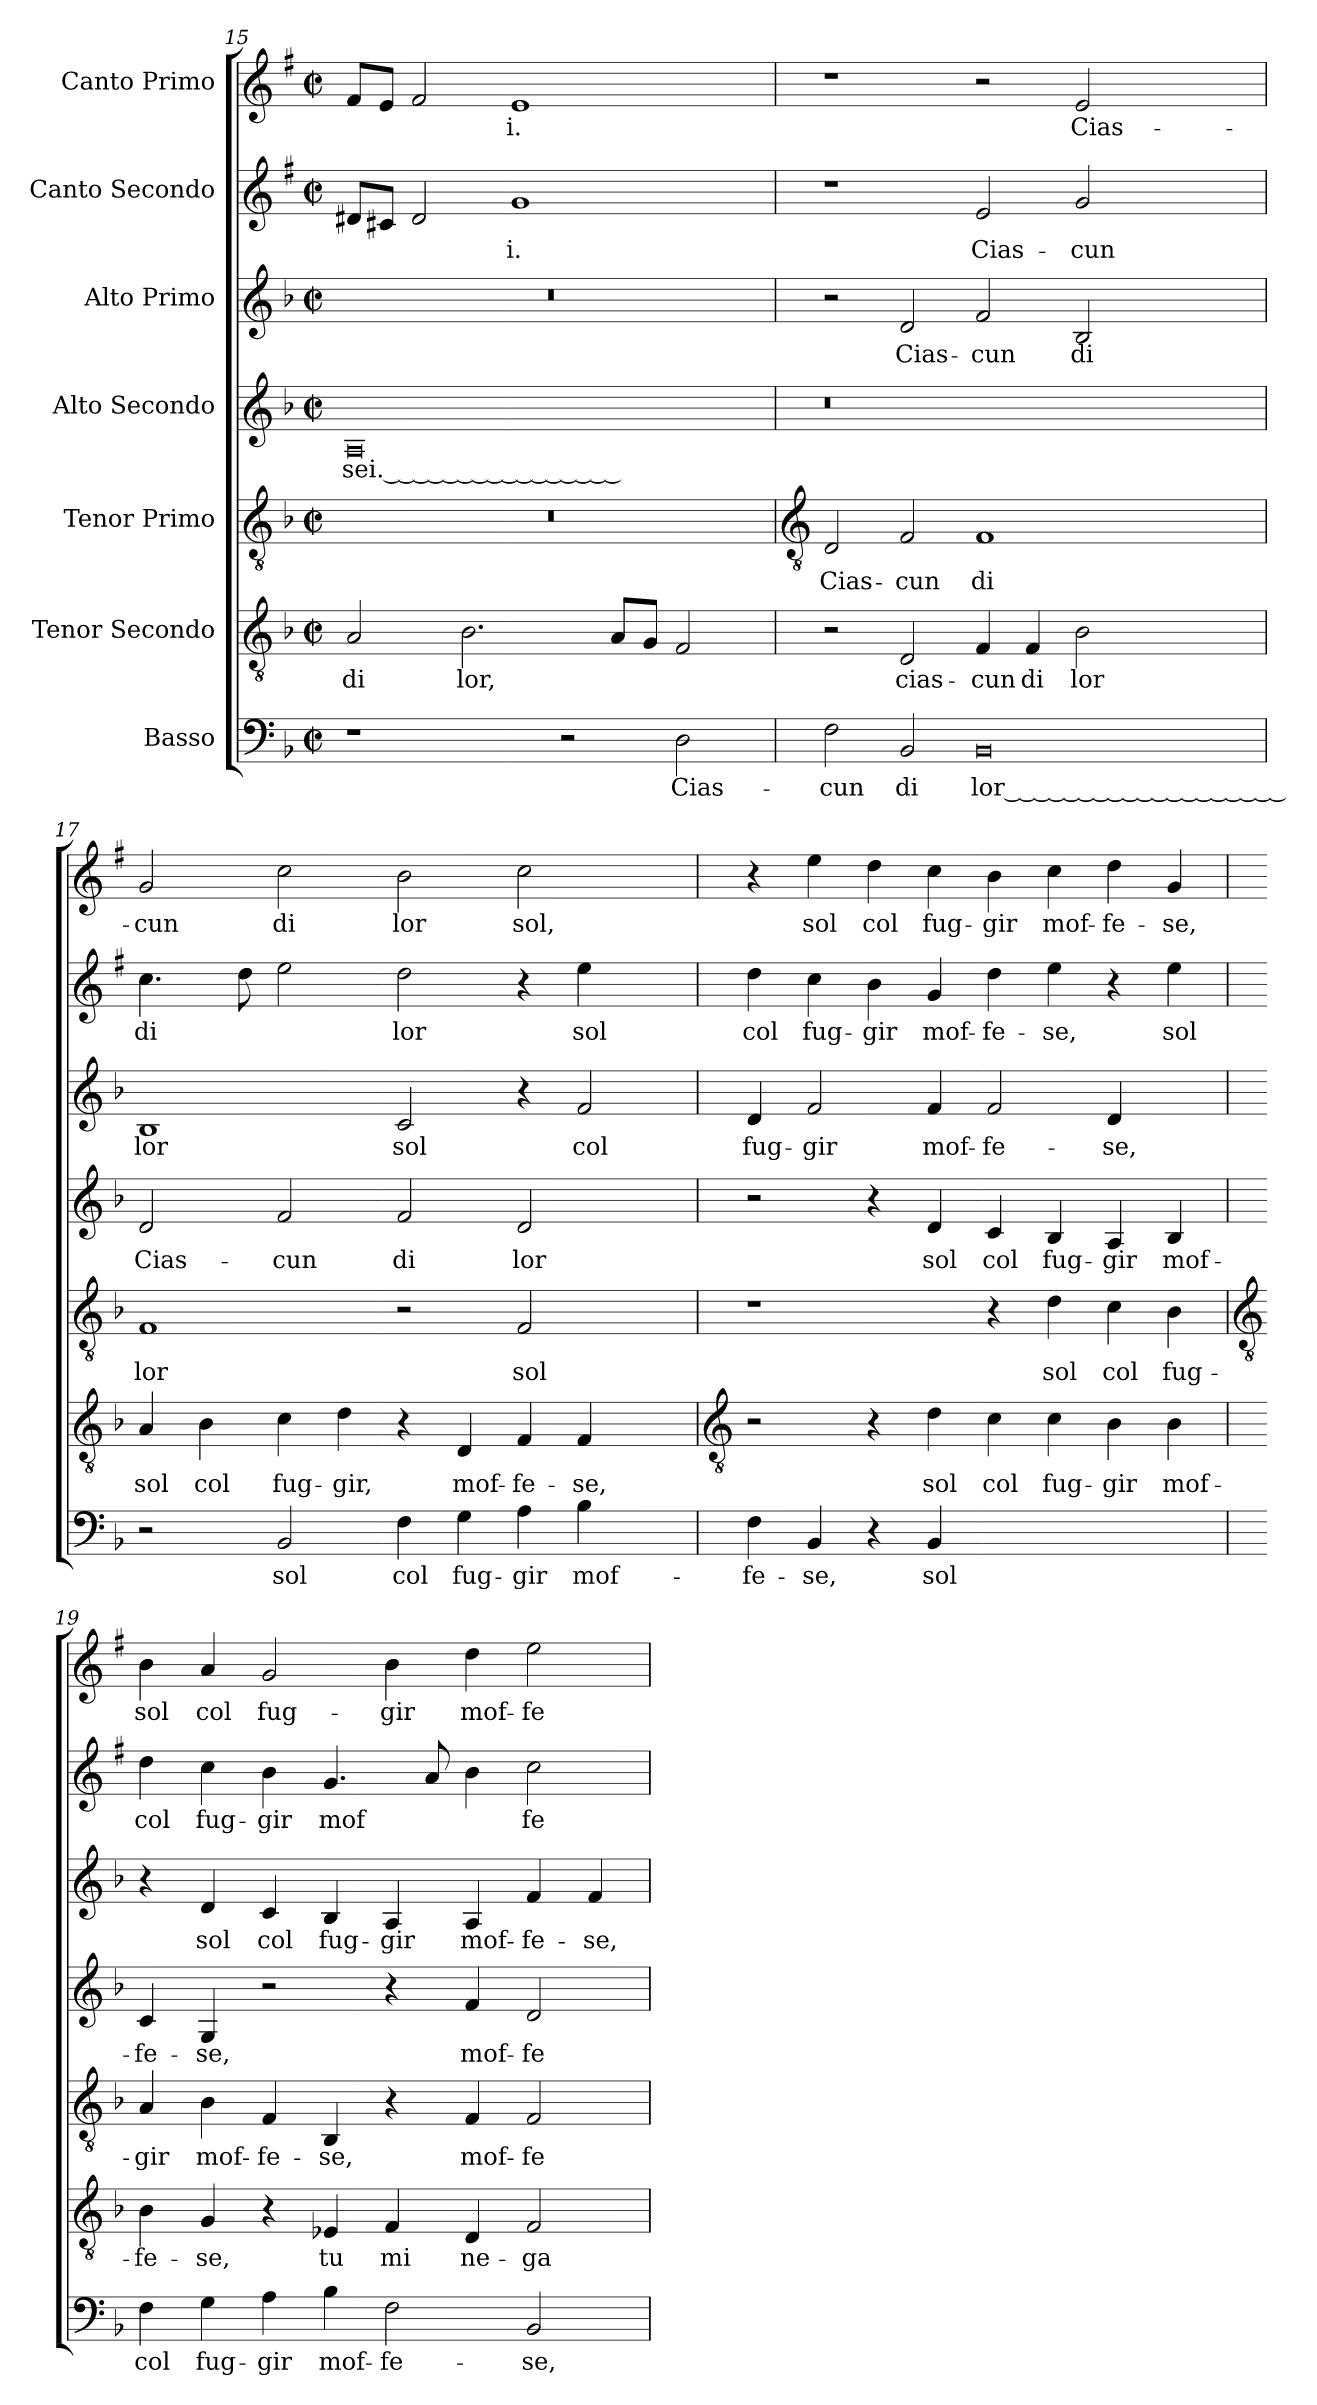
**kern	**text	**kern	**text	**kern	**text	**kern	**text	**kern	**text	**kern	**text	**kern	**text
*part7	*part7	*part6	*part6	*part5	*part5	*part4	*part4	*part3	*part3	*part2	*part2	*part1	*part1
*staff7	*staff7	*staff6	*staff6	*staff5	*staff5	*staff4	*staff4	*staff3	*staff3	*staff2	*staff2	*staff1	*staff1
*I"Basso	*	*I"Tenor Secondo	*	*I"Tenor Primo	*	*I"Alto Secondo	*	*I"Alto Primo	*	*I"Canto Secondo	*	*I"Canto Primo	*
!!LO:LB:g=z
*clefF4	*	*clefGv2	*	*clefGv2	*	*clefG2	*	*clefG2	*	*clefG2	*	*clefG2	*
*	*	*	*	*	*	*	*	*	*	*ITrd1c2	*	*ITrd1c2	*
*k[b-]	*	*k[b-]	*	*k[b-]	*	*k[b-]	*	*k[b-]	*	*k[b-]	*	*k[b-]	*
*F:	*	*F:	*	*F:	*	*F:	*	*F:	*	*F:	*	*F:	*
*M4/2	*	*M4/2	*	*M4/2	*	*M4/2	*	*M4/2	*	*M4/2	*	*M4/2	*
*met(c|)	*	*met(c|)	*	*met(c|)	*	*met(c|)	*	*met(c|)	*	*met(c|)	*	*met(c|)	*
=15A	=15A	=15A	=15A	=15A	=15A	=15A	=15A	=15A	=15A	=15A	=15A	=15A	=15A
!	!	!	!LO:LY:b	!	!	!	!LO:LY:b	!	!	!	!	!	!
1r	.	2A	di	0r	.	0A	sei._________________	0r	.	8c#L	.	8eL	.
.	.	.	.	.	.	.	.	.	.	8BJ	.	8dJ	.
.	.	.	.	.	.	.	.	.	.	2c#	.	2e	.
!	!	!	!LO:LY:b	!	!	!	!	!	!	!	!	!	!
.	.	2.B-	lor,	.	.	.	.	.	.	.	.	.	.
!	!	!	!	!	!	!	!	!	!	!	!LO:LY:b	!	!LO:LY:b
.	.	.	.	.	.	.	.	.	.	1f	-i.	1d	-i.
2r	.	.	.	.	.	.	.	.	.	.	.	.	.
.	.	8AL	.	.	.	.	.	.	.	.	.	.	.
.	.	8GJ	.	.	.	.	.	.	.	.	.	.	.
!	!LO:LY:b	!	!	!	!	!	!	!	!	!	!	!	!
2D	Cias-	2F	.	.	.	.	.	.	.	.	.	.	.
.	.	.	.	.	.	.	.	.	.	4ryy	.	4ryy	.
!!LO:LB:g=z
=16	=16	=16	=16	=16	=16	=16	=16	=16	=16	=16	=16	=16	=16
*	*	*	*	*clefGv2	*	*	*	*	*	*	*	*	*
!	!LO:LY:b	!	!	!	!LO:LY:b	!	!	!	!	!	!	!	!
2F	-cun	2r	.	2D	Cias-	0r	.	2r	.	1r	.	1r	.
!	!LO:LY:b	!	!LO:LY:b	!	!LO:LY:b	!	!	!	!LO:LY:b	!	!	!	!
2BB-	di	2D	cias-	2F	-cun	.	.	2d	Cias-	.	.	.	.
!	!LO:LY:b	!	!LO:LY:b	!	!LO:LY:b	!	!	!	!LO:LY:b	!	!LO:LY:b	!	!
0BB-	lor____________________	4F	-cun	1F	di	.	.	2f	-cun	2d	Cias-	2r	.
!	!	!	!LO:LY:b	!	!	!	!	!	!	!	!	!	!
.	.	4F	di	.	.	.	.	.	.	.	.	.	.
!	!	!	!LO:LY:b	!	!	!	!	!	!LO:LY:b	!	!LO:LY:b	!	!LO:LY:b
.	.	2B-	lor	.	.	.	.	2B-	di	2f	-cun	2d	Cias-
.	.	1ryy	.	1ryy	.	1ryy	.	1ryy	.	1ryy	.	1ryy	.
=17	=17	=17	=17	=17	=17	=17	=17	=17	=17	=17	=17	=17	=17
!	!	!	!LO:LY:b	!	!LO:LY:b	!	!LO:LY:b	!	!LO:LY:b	!	!LO:LY:b	!	!LO:LY:b
2r	.	4A	sol	1F	lor	2d	Cias-	1B-	lor	4.b-	di	2f	-cun
!	!	!	!LO:LY:b	!	!	!	!	!	!	!	!	!	!
.	.	4B-	col	.	.	.	.	.	.	.	.	.	.
.	.	.	.	.	.	.	.	.	.	8cc	.	.	.
!	!LO:LY:b	!	!LO:LY:b	!	!	!	!LO:LY:b	!	!	!	!	!	!LO:LY:b
2BB-	sol	4c	fug-	.	.	2f	-cun	.	.	2dd	.	2b-	di
!	!	!	!LO:LY:b	!	!	!	!	!	!	!	!	!	!
.	.	4d	-gir,	.	.	.	.	.	.	.	.	.	.
!	!LO:LY:b	!	!	!	!	!	!LO:LY:b	!	!LO:LY:b	!	!LO:LY:b	!	!LO:LY:b
4F	col	4r	.	2r	.	2f	di	2c	sol	2cc	lor	2a	lor
!	!LO:LY:b	!	!LO:LY:b	!	!	!	!	!	!	!	!	!	!
4G	fug-	4D	mof-	.	.	.	.	.	.	.	.	.	.
!	!LO:LY:b	!	!LO:LY:b	!	!LO:LY:b	!	!LO:LY:b	!	!	!	!	!	!LO:LY:b
4A	-gir	4F	-fe-	2F	sol	2d	lor	4r	.	4r	.	2b-	sol,
!	!LO:LY:b	!	!LO:LY:b	!	!	!	!	!	!LO:LY:b	!	!LO:LY:b	!	!
4B-	mof-	4F	-se,	.	.	.	.	2f	col	4dd	sol	.	.
4ryy	.	4ryy	.	4ryy	.	4ryy	.	.	.	4ryy	.	4ryy	.
!!LO:LB:g=z
=18	=18	=18	=18	=18	=18	=18	=18	=18	=18	=18	=18	=18	=18
*	*	*clefGv2	*	*	*	*	*	*	*	*	*	*	*
!	!LO:LY:b	!	!	!	!	!	!	!	!LO:LY:b	!	!LO:LY:b	!	!
4F	-fe-	2r	.	1r	.	2r	.	4d	fug-	4cc	col	4r	.
!	!LO:LY:b	!	!	!	!	!	!	!	!LO:LY:b	!	!LO:LY:b	!	!LO:LY:b
4BB-	-se,	.	.	.	.	.	.	2f	-gir	4b-	fug-	4dd	sol
!	!	!	!	!	!	!	!	!	!	!	!LO:LY:b	!	!LO:LY:b
4r	.	4r	.	.	.	4r	.	.	.	4a	-gir	4cc	col
!	!LO:LY:b	!	!LO:LY:b	!	!	!	!LO:LY:b	!	!LO:LY:b	!	!LO:LY:b	!	!LO:LY:b
4BB-	sol	4d	sol	.	.	4d	sol	4f	mof-	4f	mof-	4b-	fug-
!	!	!	!LO:LY:b	!	!	!	!LO:LY:b	!	!LO:LY:b	!	!LO:LY:b	!	!LO:LY:b
1ryy	.	4c	col	4r	.	4c	col	2f	-fe-	4cc	-fe-	4a	-gir
!	!	!	!LO:LY:b	!	!LO:LY:b	!	!LO:LY:b	!	!	!	!LO:LY:b	!	!LO:LY:b
.	.	4c	fug-	4d	sol	4B-	fug-	.	.	4dd	-se,	4b-	mof-
!	!	!	!LO:LY:b	!	!LO:LY:b	!	!LO:LY:b	!	!LO:LY:b	!	!	!	!LO:LY:b
.	.	4B-	-gir	4c	col	4A	-gir	4d	-se,	4r	.	4cc	-fe-
!	!	!	!LO:LY:b	!	!LO:LY:b	!	!LO:LY:b	!	!	!	!LO:LY:b	!	!LO:LY:b
.	.	4B-	mof-	4B-	fug-	4B-	mof-	4ryy	.	4dd	sol	4f	-se,
!!LO:LB:g=z
=19	=19	=19	=19	=19	=19	=19	=19	=19	=19	=19	=19	=19	=19
*	*	*	*	*clefGv2	*	*	*	*	*	*	*	*	*
!	!LO:LY:b	!	!LO:LY:b	!	!LO:LY:b	!	!LO:LY:b	!	!	!	!LO:LY:b	!	!LO:LY:b
4F	col	4B-	-fe-	4A	-gir	4c	-fe-	4r	.	4cc	col	4a	sol
!	!LO:LY:b	!	!LO:LY:b	!	!LO:LY:b	!	!LO:LY:b	!	!LO:LY:b	!	!LO:LY:b	!	!LO:LY:b
4G	fug-	4G	-se,	4B-	mof-	4G	-se,	4d	sol	4b-	fug-	4g	col
!	!LO:LY:b	!	!	!	!LO:LY:b	!	!	!	!LO:LY:b	!	!LO:LY:b	!	!LO:LY:b
4A	-gir	4r	.	4F	-fe-	2r	.	4c	col	4a	-gir	2f	fug-
!	!LO:LY:b	!	!LO:LY:b	!	!LO:LY:b	!	!	!	!LO:LY:b	!	!LO:LY:b	!	!
4B-	mof-	4E-X	tu	4BB-	-se,	.	.	4B-	fug-	4.f	mof-	.	.
!	!LO:LY:b	!	!LO:LY:b	!	!	!	!	!	!LO:LY:b	!	!	!	!LO:LY:b
2F	-fe-	4F	mi	4r	.	4r	.	4A	-gir	.	.	4a	-gir
.	.	.	.	.	.	.	.	.	.	8g	.	.	.
!	!	!	!LO:LY:b	!	!LO:LY:b	!	!LO:LY:b	!	!LO:LY:b	!	!LO:LY:b	!	!LO:LY:b
.	.	4D	ne-	4F	mof-	4f	mof-	4A	mof-	4a	--	4cc	mof-
!	!LO:LY:b	!	!LO:LY:b	!	!LO:LY:b	!	!LO:LY:b	!	!LO:LY:b	!	!LO:LY:b	!	!LO:LY:b
2BB-	-se,	2F	-ga-	2F	-fe-	2d	-fe-	4f	-fe-	2b-	fe-	2dd	-fe-
!	!	!	!	!	!	!	!	!	!LO:LY:b	!	!	!	!
.	.	.	.	.	.	.	.	4f	-se,	.	.	.	.
=	=	=	=	=	=	=	=	=	=	=	=	=	=
*-	*-	*-	*-	*-	*-	*-	*-	*-	*-	*-	*-	*-	*-
